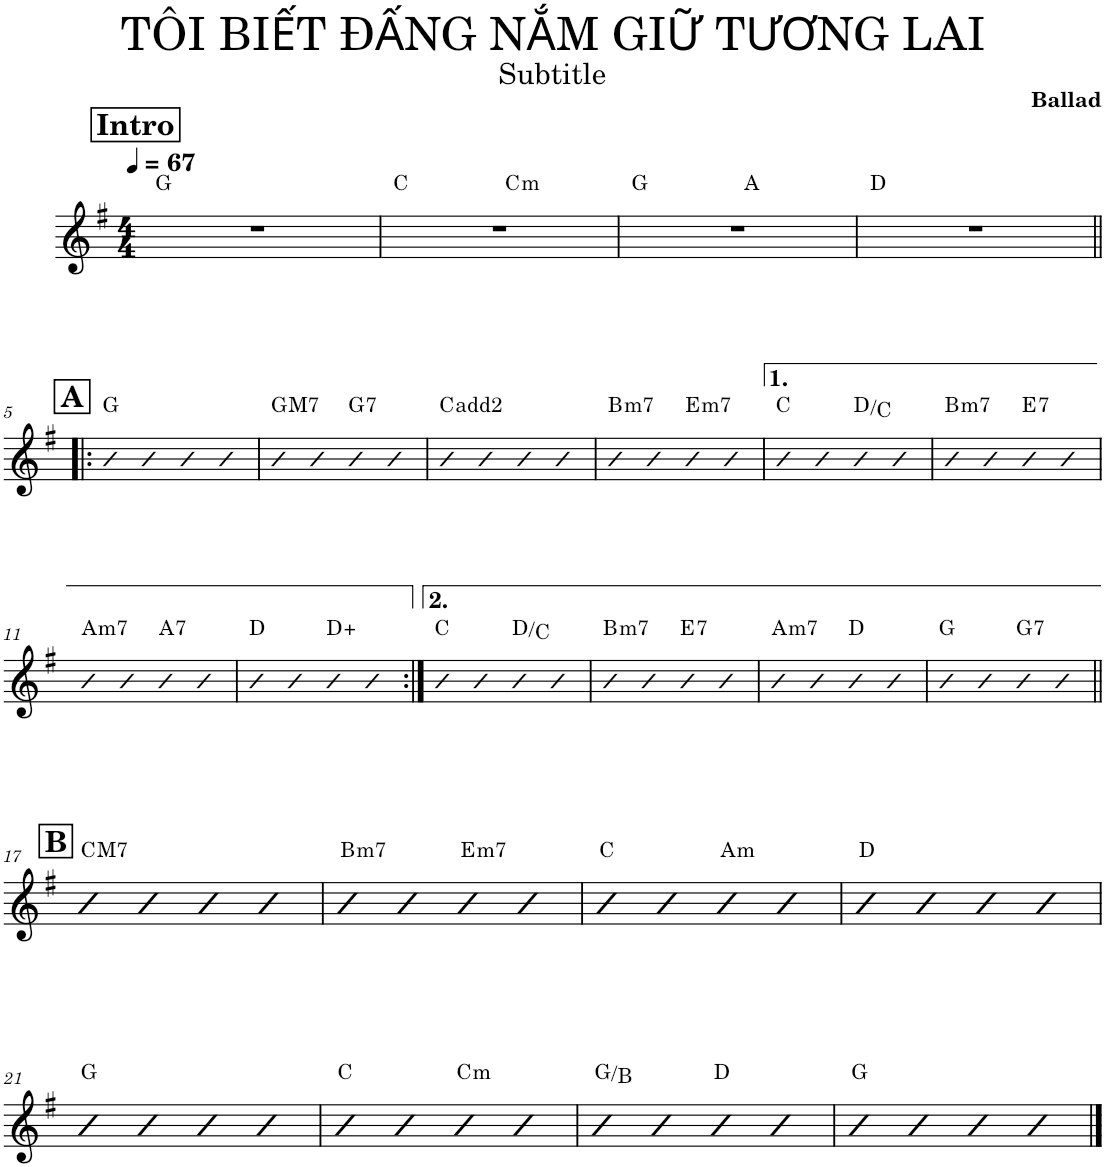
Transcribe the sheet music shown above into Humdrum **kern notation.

**kern	**harte
*part1	*part1
*staff1	*
*I"Piano	*
*I'Pno.	*
*clefG2	*
*k[f#]	*
*M4/4	*
*MM67	*
!!LO:REH:place=s1:a:B:cj:fs=14:t=Intro
=1	=1
1r	G:maj
=2	=2
*^	*
1r	2ryy	C:maj
!	!	!LO:H:kt=m
.	2ryy	C:min
=3	=3	=3
1r	2ryy	G:maj
.	2ryy	A:maj
*v	*v	*
=4	=4
1r	D:maj
!!LO:LB:g=z
!!LO:REH:place=s1:a:B:cj:fs=14:t=A
=5!|:	=5!|:
4b	G:maj
4b	.
4b	.
4b	.
=6	=6
!	!LO:H:kt=M7
4b	G:maj7
4b	.
!	!LO:H:kt=7
4b	G:7
4b	.
=7	=7
4b	C:maj(2)
4b	.
4b	.
4b	.
=8	=8
!	!LO:H:kt=m7
4b	B:min7
4b	.
!	!LO:H:kt=m7
4b	E:min7
4b	.
=9	=9
4b	C:maj
4b	.
4b	D:maj/b7
4b	.
=10	=10
!	!LO:H:kt=m7
4b	B:min7
4b	.
!	!LO:H:kt=7
4b	E:7
4b	.
!!LO:LB:g=z
=11	=11
!	!LO:H:kt=m7
4b	A:min7
4b	.
!	!LO:H:kt=7
4b	A:7
4b	.
=12	=12
4b	D:maj
4b	.
4b	D:aug
4b	.
=13:|!	=13:|!
4b	C:maj
4b	.
4b	D:maj/b7
4b	.
=14	=14
!	!LO:H:kt=m7
4b	B:min7
4b	.
!	!LO:H:kt=7
4b	E:7
4b	.
=15	=15
!	!LO:H:kt=m7
4b	A:min7
4b	.
4b	D:maj
4b	.
=16	=16
4b	G:maj
4b	.
!	!LO:H:kt=7
4b	G:7
4b	.
!!LO:LB:g=z
!!LO:REH:place=s1:a:B:cj:fs=14:t=B
=17||	=17||
!	!LO:H:kt=M7
4b	C:maj7
4b	.
4b	.
4b	.
=18	=18
!	!LO:H:kt=m7
4b	B:min7
4b	.
!	!LO:H:kt=m7
4b	E:min7
4b	.
=19	=19
4b	C:maj
4b	.
!	!LO:H:kt=m
4b	A:min
4b	.
=20	=20
4b	D:maj
4b	.
4b	.
4b	.
!!LO:LB:g=z
=21	=21
4b	G:maj
4b	.
4b	.
4b	.
=22	=22
4b	C:maj
4b	.
!	!LO:H:kt=m
4b	C:min
4b	.
=23	=23
4b	G:maj/3
4b	.
4b	D:maj
4b	.
=24	=24
4b	G:maj
4b	.
4b	.
4b	.
==	==
*-	*-
